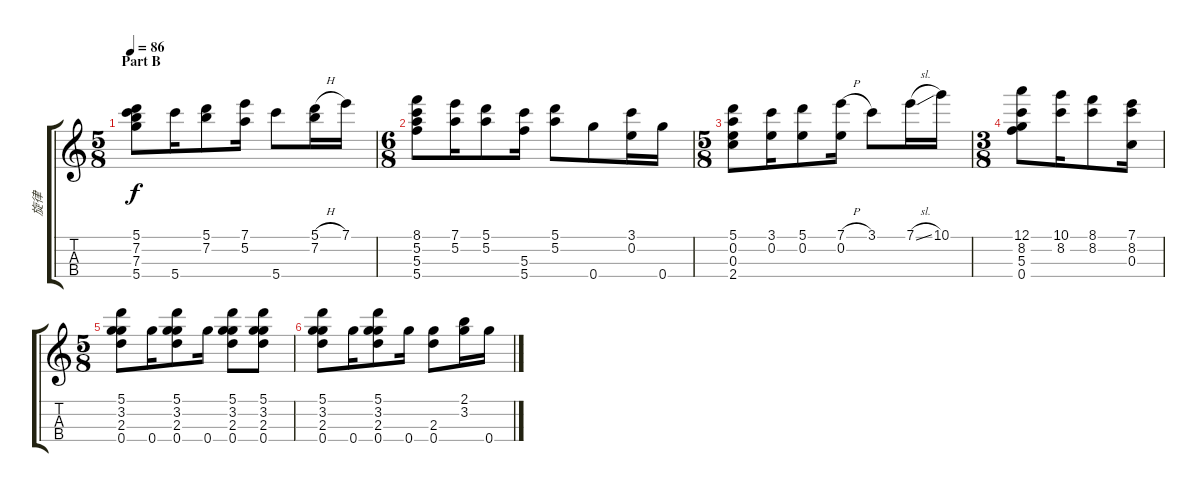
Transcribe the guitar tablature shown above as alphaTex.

\track ("旋律" "旋律") {instrument acousticguitarnylon}
\staff {score tabs}
\tuning (A4 E4 C4 G4) {hide}
\ts (5 8)
\section ("" "Part B")
\tempo 86
\clef g2
\ks c
(5.1 7.2 7.3 5.4).8{dy f} 5.4.16 (5.1 7.2).8 (7.1 5.2).16 5.4.8 (5.1{h} 7.2).16 7.1.16 |
\ts (6 8)
(8.1 5.2 5.3 5.4).8 (7.1 5.2).16 (5.1 5.2).8 (5.3 5.4).16 (5.1 5.2).8 0.4.8 (3.1 0.2).16 0.4.16 |
\ts (5 8)
(5.1 0.2 0.3 2.4).8 (3.1 0.2).16 (5.1 0.2).8 (7.1{h} 0.2).16 3.1.8 7.1{sl}.16 10.1.16 |
\ts (3 8)
(12.1 8.2 5.3 0.4).8 (10.1 8.2).16 (8.1 8.2).8 (7.1 8.2 0.3).16 |
\ts (5 8)
(5.1 3.2 2.3 0.4).8 0.4.16 (5.1 3.2 2.3 0.4).8 0.4.16 (5.1 3.2 2.3 0.4).8 (5.1 3.2 2.3 0.4).8 |
(5.1 3.2 2.3 0.4).8 0.4.16 (5.1 3.2 2.3 0.4).8 0.4.16 (2.3 0.4).8 (2.1 3.2).16 0.4.16
